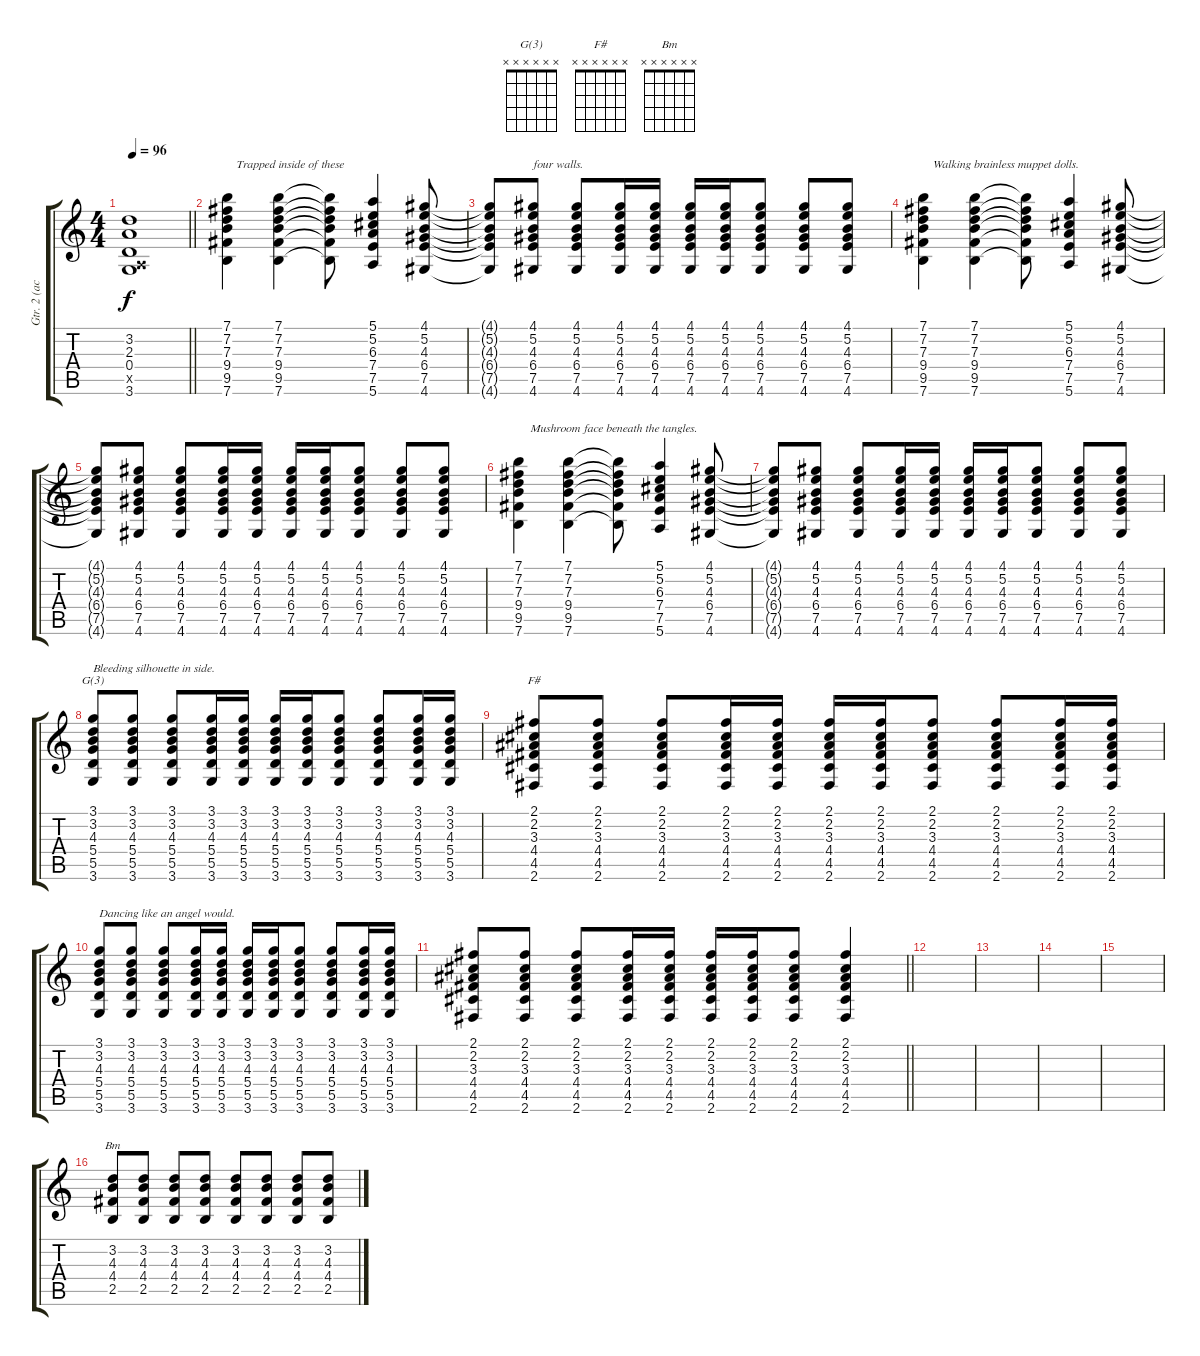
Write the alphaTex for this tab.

\track ("Gtr. 2 (acous.)" "Gtr. 2 (ac") {instrument acousticguitarnylon}
\staff {score tabs}
\tuning (E4 B3 G3 D3 A2 E2) {hide}
\chord ("G(3)" x x x x x x)
\chord ("F#" x x x x x x)
\chord ("Bm" x x x x x x)
\ts (4 4)
\tempo 96
\clef g2
\barLineRight lightlight
\ks c
(3.2 2.3 0.4 0.5{x} 3.6).1{dy f} |
(7.1 7.2 7.3 9.4 9.5 7.6).4{txt "   Trapped inside of these"} (7.1 7.2 7.3 9.4 9.5 7.6).4 (7.1{t} 7.2{t} 7.3{t} 9.4{t} 9.5{t} 7.6{t}).8 (5.1 5.2 6.3 7.4 7.5 5.6).4 (4.1 5.2 4.3 6.4 7.5 4.6).8 |
(4.1{t} 5.2{t} 4.3{t} 6.4{t} 7.5{t} 4.6{t}).8 (4.1 5.2 4.3 6.4 7.5 4.6).8{txt "four walls."} (4.1 5.2 4.3 6.4 7.5 4.6).8 (4.1 5.2 4.3 6.4 7.5 4.6).16 (4.1 5.2 4.3 6.4 7.5 4.6).16 (4.1 5.2 4.3 6.4 7.5 4.6).16 (4.1 5.2 4.3 6.4 7.5 4.6).16 (4.1 5.2 4.3 6.4 7.5 4.6).8 (4.1 5.2 4.3 6.4 7.5 4.6).8 (4.1 5.2 4.3 6.4 7.5 4.6).8 |
(7.1 7.2 7.3 9.4 9.5 7.6).4{txt "   Walking brainless muppet dolls."} (7.1 7.2 7.3 9.4 9.5 7.6).4 (7.1{t} 7.2{t} 7.3{t} 9.4{t} 9.5{t} 7.6{t}).8 (5.1 5.2 6.3 7.4 7.5 5.6).4 (4.1 5.2 4.3 6.4 7.5 4.6).8 |
(4.1{t} 5.2{t} 4.3{t} 6.4{t} 7.5{t} 4.6{t}).8 (4.1 5.2 4.3 6.4 7.5 4.6).8 (4.1 5.2 4.3 6.4 7.5 4.6).8 (4.1 5.2 4.3 6.4 7.5 4.6).16 (4.1 5.2 4.3 6.4 7.5 4.6).16 (4.1 5.2 4.3 6.4 7.5 4.6).16 (4.1 5.2 4.3 6.4 7.5 4.6).16 (4.1 5.2 4.3 6.4 7.5 4.6).8 (4.1 5.2 4.3 6.4 7.5 4.6).8 (4.1 5.2 4.3 6.4 7.5 4.6).8 |
(7.1 7.2 7.3 9.4 9.5 7.6).4{txt "    Mushroom face beneath the tangles."} (7.1 7.2 7.3 9.4 9.5 7.6).4 (7.1{t} 7.2{t} 7.3{t} 9.4{t} 9.5{t} 7.6{t}).8 (5.1 5.2 6.3 7.4 7.5 5.6).4 (4.1 5.2 4.3 6.4 7.5 4.6).8 |
(4.1{t} 5.2{t} 4.3{t} 6.4{t} 7.5{t} 4.6{t}).8 (4.1 5.2 4.3 6.4 7.5 4.6).8 (4.1 5.2 4.3 6.4 7.5 4.6).8 (4.1 5.2 4.3 6.4 7.5 4.6).16 (4.1 5.2 4.3 6.4 7.5 4.6).16 (4.1 5.2 4.3 6.4 7.5 4.6).16 (4.1 5.2 4.3 6.4 7.5 4.6).16 (4.1 5.2 4.3 6.4 7.5 4.6).8 (4.1 5.2 4.3 6.4 7.5 4.6).8 (4.1 5.2 4.3 6.4 7.5 4.6).8 |
(3.1 3.2 4.3 5.4 5.5 3.6).8{ch "G(3)" txt "Bleeding silhouette in side."} (3.1 3.2 4.3 5.4 5.5 3.6).8 (3.1 3.2 4.3 5.4 5.5 3.6).8 (3.1 3.2 4.3 5.4 5.5 3.6).16 (3.1 3.2 4.3 5.4 5.5 3.6).16 (3.1 3.2 4.3 5.4 5.5 3.6).16 (3.1 3.2 4.3 5.4 5.5 3.6).16 (3.1 3.2 4.3 5.4 5.5 3.6).8 (3.1 3.2 4.3 5.4 5.5 3.6).8 (3.1 3.2 4.3 5.4 5.5 3.6).16 (3.1 3.2 4.3 5.4 5.5 3.6).16 |
(2.1 2.2 3.3 4.4 4.5 2.6).8{ch "F#"} (2.1 2.2 3.3 4.4 4.5 2.6).8 (2.1 2.2 3.3 4.4 4.5 2.6).8 (2.1 2.2 3.3 4.4 4.5 2.6).16 (2.1 2.2 3.3 4.4 4.5 2.6).16 (2.1 2.2 3.3 4.4 4.5 2.6).16 (2.1 2.2 3.3 4.4 4.5 2.6).16 (2.1 2.2 3.3 4.4 4.5 2.6).8 (2.1 2.2 3.3 4.4 4.5 2.6).8 (2.1 2.2 3.3 4.4 4.5 2.6).16 (2.1 2.2 3.3 4.4 4.5 2.6).16 |
(3.1 3.2 4.3 5.4 5.5 3.6).8{txt "Dancing like an angel would."} (3.1 3.2 4.3 5.4 5.5 3.6).8 (3.1 3.2 4.3 5.4 5.5 3.6).8 (3.1 3.2 4.3 5.4 5.5 3.6).16 (3.1 3.2 4.3 5.4 5.5 3.6).16 (3.1 3.2 4.3 5.4 5.5 3.6).16 (3.1 3.2 4.3 5.4 5.5 3.6).16 (3.1 3.2 4.3 5.4 5.5 3.6).8 (3.1 3.2 4.3 5.4 5.5 3.6).8 (3.1 3.2 4.3 5.4 5.5 3.6).16 (3.1 3.2 4.3 5.4 5.5 3.6).16 |
\barLineRight lightlight
(2.1 2.2 3.3 4.4 4.5 2.6).8 (2.1 2.2 3.3 4.4 4.5 2.6).8 (2.1 2.2 3.3 4.4 4.5 2.6).8 (2.1 2.2 3.3 4.4 4.5 2.6).16 (2.1 2.2 3.3 4.4 4.5 2.6).16 (2.1 2.2 3.3 4.4 4.5 2.6).16 (2.1 2.2 3.3 4.4 4.5 2.6).16 (2.1 2.2 3.3 4.4 4.5 2.6).8 (2.1 2.2 3.3 4.4 4.5 2.6).4 |
|
|
|
|
(3.2 4.3 4.4 2.5).8{ch "Bm"} (3.2 4.3 4.4 2.5).8 (3.2 4.3 4.4 2.5).8 (3.2 4.3 4.4 2.5).8 (3.2 4.3 4.4 2.5).8 (3.2 4.3 4.4 2.5).8 (3.2 4.3 4.4 2.5).8 (3.2 4.3 4.4 2.5).8
